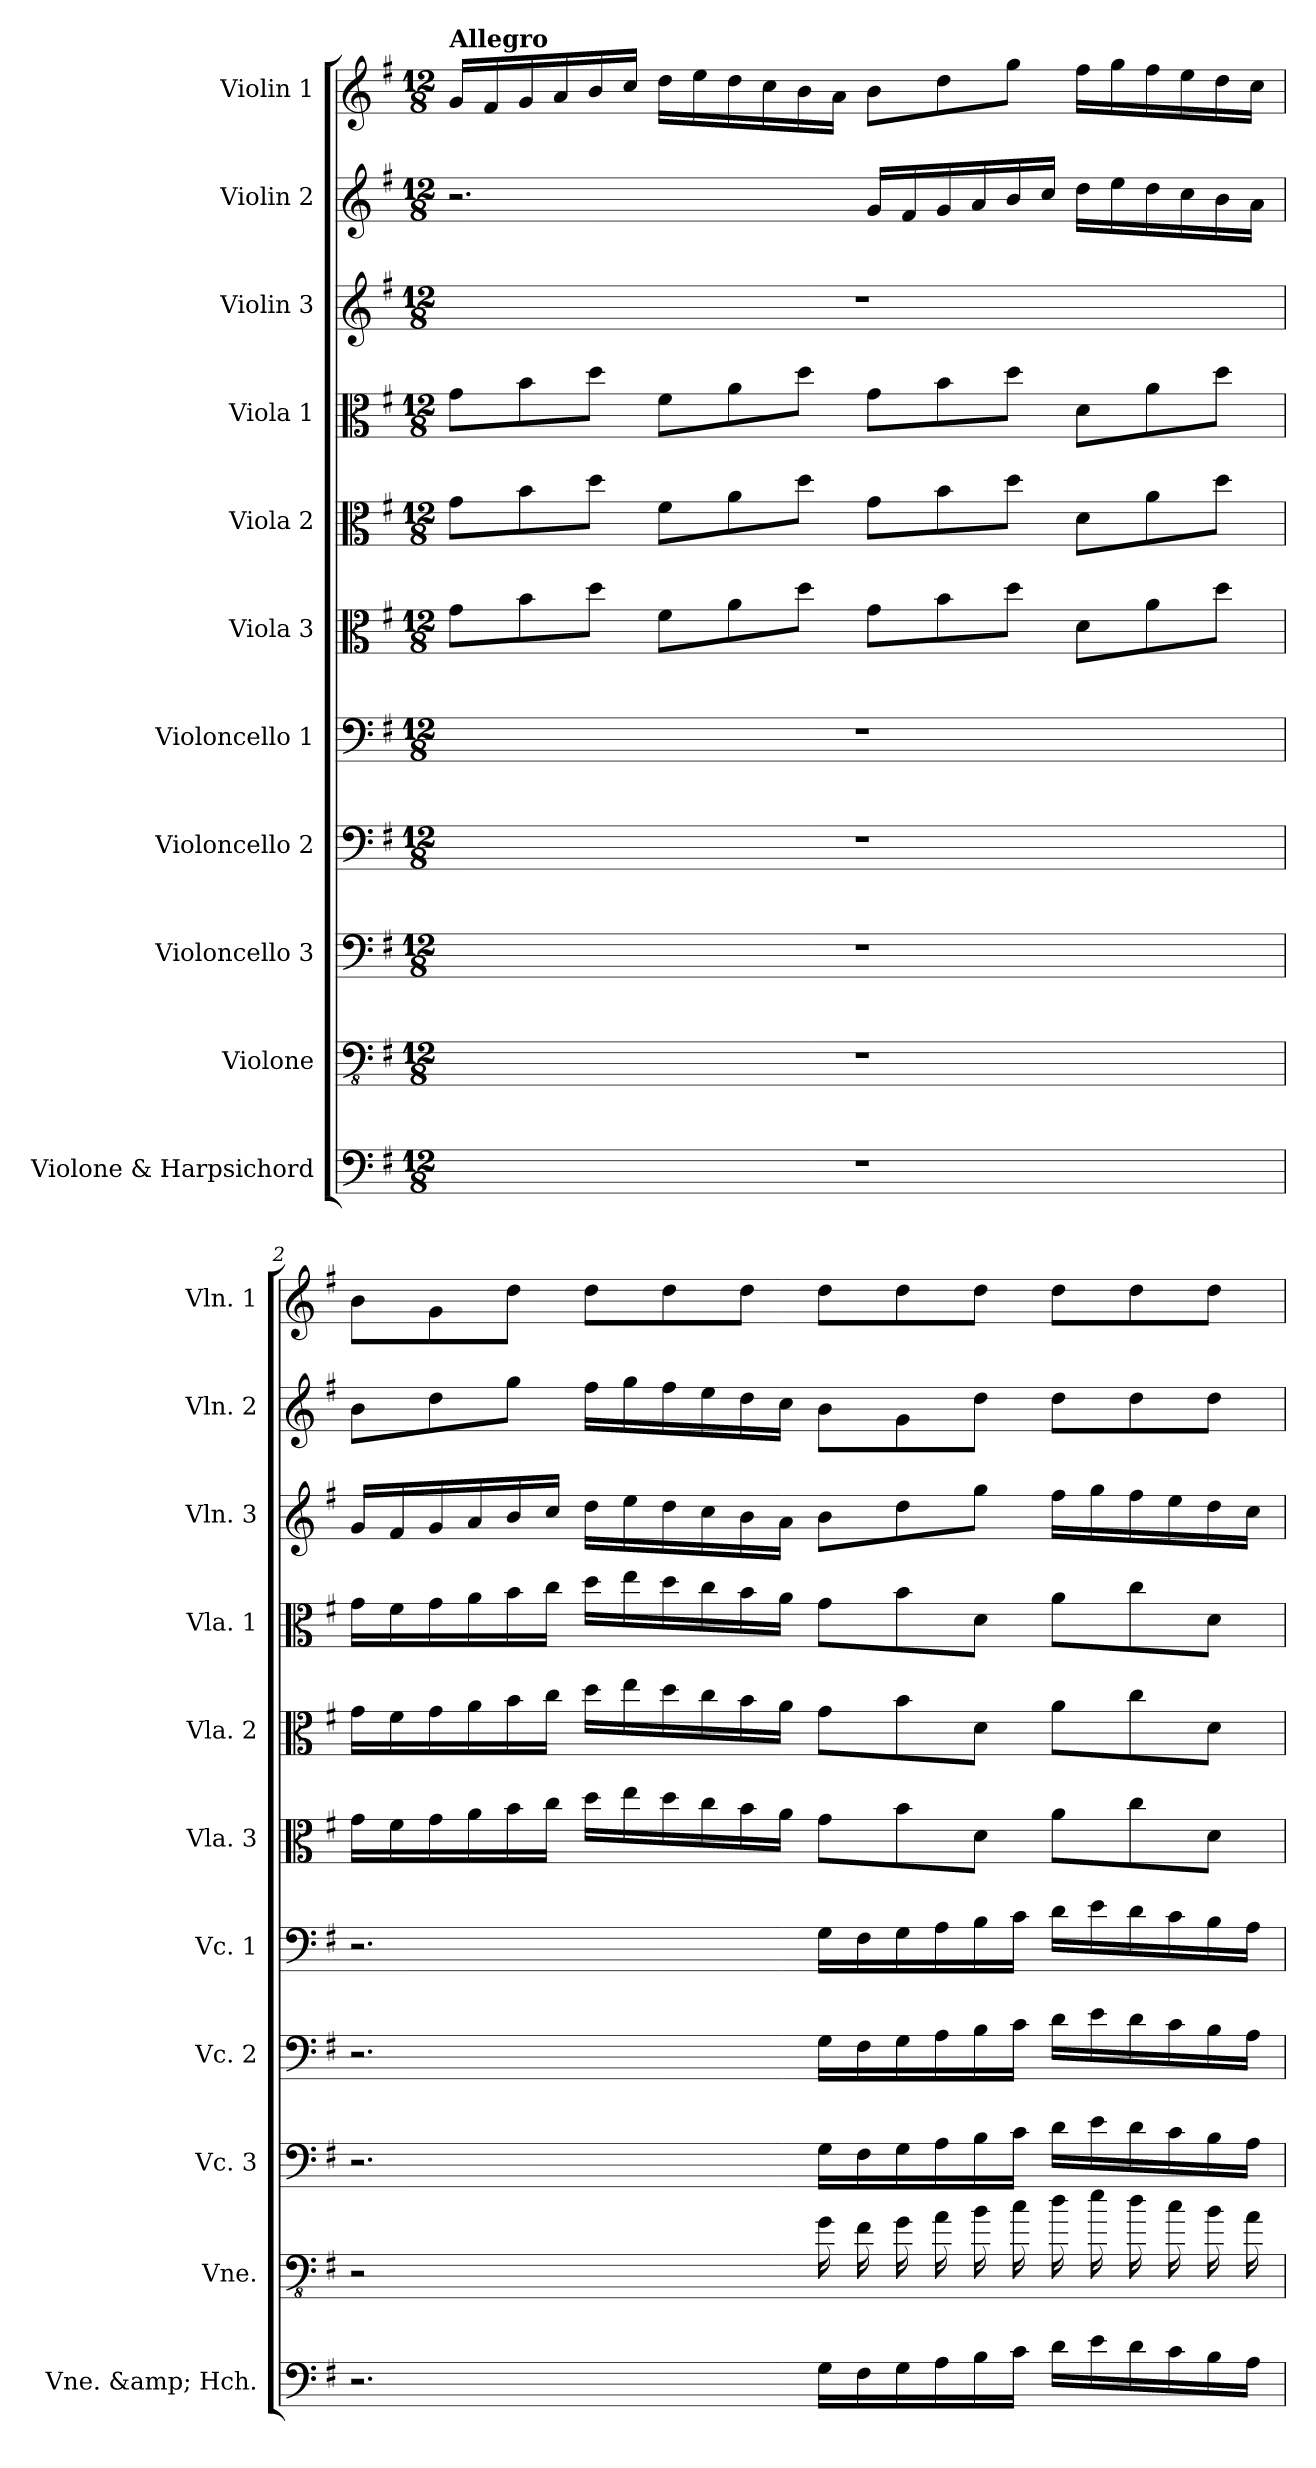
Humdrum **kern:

**kern	**kern	**kern	**kern	**kern	**kern	**kern	**kern	**kern	**kern	**kern
*part11	*part10	*part9	*part8	*part7	*part6	*part5	*part4	*part3	*part2	*part1
*staff11	*staff10	*staff9	*staff8	*staff7	*staff6	*staff5	*staff4	*staff3	*staff2	*staff1
*I"Violone &amp; Harpsichord	*I"Violone	*I"Violoncello 3	*I"Violoncello 2	*I"Violoncello 1	*I"Viola 3	*I"Viola 2	*I"Viola 1	*I"Violin 3	*I"Violin 2	*I"Violin 1
*I'Vne. &amp; Hch.	*I'Vne.	*I'Vc. 3	*I'Vc. 2	*I'Vc. 1	*I'Vla. 3	*I'Vla. 2	*I'Vla. 1	*I'Vln. 3	*I'Vln. 2	*I'Vln. 1
!!LO:PB:g=z
*	*stria5	*	*	*	*	*	*	*	*	*
*clefF4	*clefFv4	*clefF4	*clefF4	*clefF4	*clefC3	*clefC3	*clefC3	*clefG2	*clefG2	*clefG2
*	*ITrd7c12	*	*	*	*	*	*	*	*	*
*k[f#]	*k[f#]	*k[f#]	*k[f#]	*k[f#]	*k[f#]	*k[f#]	*k[f#]	*k[f#]	*k[f#]	*k[f#]
*M12/8	*M12/8	*M12/8	*M12/8	*M12/8	*M12/8	*M12/8	*M12/8	*M12/8	*M12/8	*M12/8
=1	=1	=1	=1	=1	=1	=1	=1	=1	=1	=1
!	!	!	!	!	!	!	!	!	!	!LO:TX:a:B:t=Allegro
1.r	1.r	1.r	1.r	1.r	8g\L	8g\L	8g\L	1.r	2.r	16g/LL
.	.	.	.	.	.	.	.	.	.	16f#/
.	.	.	.	.	8b\	8b\	8b\	.	.	16g/
.	.	.	.	.	.	.	.	.	.	16a/
.	.	.	.	.	8dd\J	8dd\J	8dd\J	.	.	16b/
.	.	.	.	.	.	.	.	.	.	16cc/JJ
.	.	.	.	.	8f#\L	8f#\L	8f#\L	.	.	16dd\LL
.	.	.	.	.	.	.	.	.	.	16ee\
.	.	.	.	.	8a\	8a\	8a\	.	.	16dd\
.	.	.	.	.	.	.	.	.	.	16cc\
.	.	.	.	.	8dd\J	8dd\J	8dd\J	.	.	16b\
.	.	.	.	.	.	.	.	.	.	16a\JJ
.	.	.	.	.	8g\L	8g\L	8g\L	.	16g/LL	8b\L
.	.	.	.	.	.	.	.	.	16f#/	.
.	.	.	.	.	8b\	8b\	8b\	.	16g/	8dd\
.	.	.	.	.	.	.	.	.	16a/	.
.	.	.	.	.	8dd\J	8dd\J	8dd\J	.	16b/	8gg\J
.	.	.	.	.	.	.	.	.	16cc/JJ	.
.	.	.	.	.	8d\L	8d\L	8d\L	.	16dd\LL	16ff#\LL
.	.	.	.	.	.	.	.	.	16ee\	16gg\
.	.	.	.	.	8a\	8a\	8a\	.	16dd\	16ff#\
.	.	.	.	.	.	.	.	.	16cc\	16ee\
.	.	.	.	.	8dd\J	8dd\J	8dd\J	.	16b\	16dd\
.	.	.	.	.	.	.	.	.	16a\JJ	16cc\JJ
!!LO:LB:g=z
=2	=2	=2	=2	=2	=2	=2	=2	=2	=2	=2
!	!LO:N:vis=2	!	!	!	!	!	!	!	!	!
2.r	2.r	2.r	2.r	2.r	16g\LL	16g\LL	16g\LL	16g/LL	8b\L	8b\L
.	.	.	.	.	16f#\	16f#\	16f#\	16f#/	.	.
.	.	.	.	.	16g\	16g\	16g\	16g/	8dd\	8g\
.	.	.	.	.	16a\	16a\	16a\	16a/	.	.
.	.	.	.	.	16b\	16b\	16b\	16b/	8gg\J	8dd\J
.	.	.	.	.	16cc\JJ	16cc\JJ	16cc\JJ	16cc/JJ	.	.
.	.	.	.	.	16dd\LL	16dd\LL	16dd\LL	16dd\LL	16ff#\LL	8dd\L
.	.	.	.	.	16ee\	16ee\	16ee\	16ee\	16gg\	.
.	.	.	.	.	16dd\	16dd\	16dd\	16dd\	16ff#\	8dd\
.	.	.	.	.	16cc\	16cc\	16cc\	16cc\	16ee\	.
.	.	.	.	.	16b\	16b\	16b\	16b\	16dd\	8dd\J
.	.	.	.	.	16a\JJ	16a\JJ	16a\JJ	16a\JJ	16cc\JJ	.
16G\LL	16GG	16G\LL	16G\LL	16G\LL	8g\L	8g\L	8g\L	8b\L	8b\L	8dd\L
16F#\	16FF#	16F#\	16F#\	16F#\	.	.	.	.	.	.
16G\	16GG	16G\	16G\	16G\	8b\	8b\	8b\	8dd\	8g\	8dd\
16A\	16AA	16A\	16A\	16A\	.	.	.	.	.	.
16B\	16BB	16B\	16B\	16B\	8d\J	8d\J	8d\J	8gg\J	8dd\J	8dd\J
16c\JJ	16C	16c\JJ	16c\JJ	16c\JJ	.	.	.	.	.	.
16d\LL	16D	16d\LL	16d\LL	16d\LL	8a\L	8a\L	8a\L	16ff#\LL	8dd\L	8dd\L
16e\	16E	16e\	16e\	16e\	.	.	.	16gg\	.	.
16d\	16D	16d\	16d\	16d\	8cc\	8cc\	8cc\	16ff#\	8dd\	8dd\
16c\	16C	16c\	16c\	16c\	.	.	.	16ee\	.	.
16B\	16BB	16B\	16B\	16B\	8d\J	8d\J	8d\J	16dd\	8dd\J	8dd\J
16A\JJ	16AA	16A\JJ	16A\JJ	16A\JJ	.	.	.	16cc\JJ	.	.
=	=	=	=	=	=	=	=	=	=	=
*-	*-	*-	*-	*-	*-	*-	*-	*-	*-	*-
